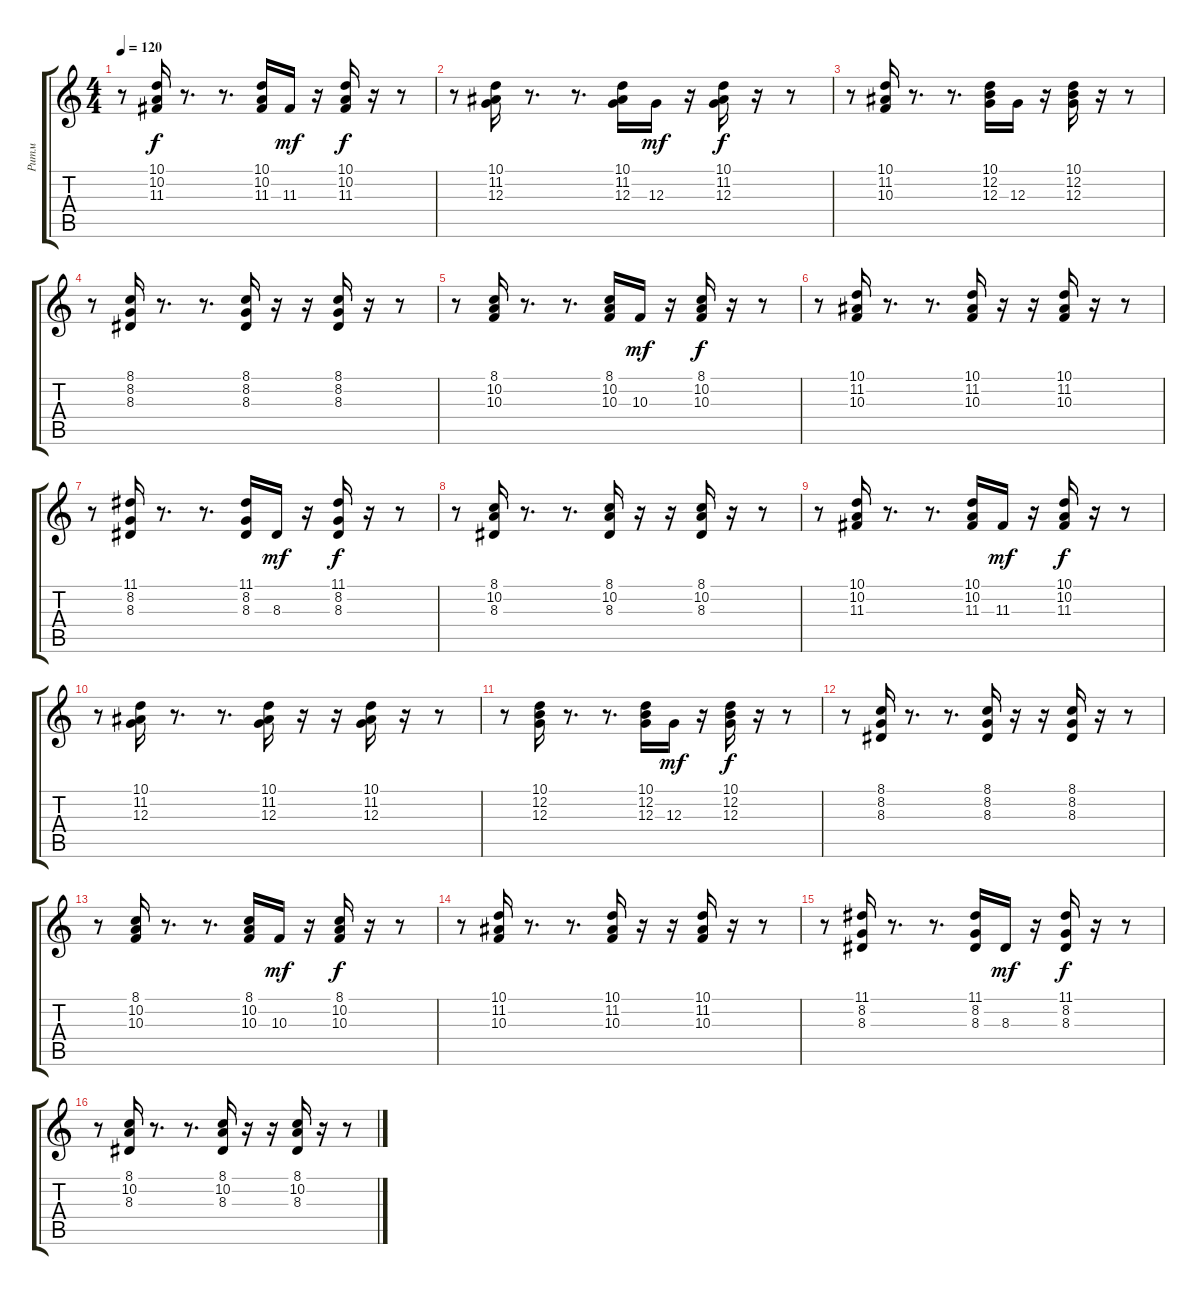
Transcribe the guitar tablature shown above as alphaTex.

\track ("Ритм" "Ритм") {instrument pizzicatostrings}
\staff {score tabs}
\tuning (E4 B3 G3 D3 A2 E2) {hide}
\ts (4 4)
\tempo 120
\clef g2
\ks c
r.8{dy f} (10.1 10.2 11.3).16 r.8{d} r.8{d} (10.1 10.2 11.3).16 11.3.16{dy mf} r.16 (10.1 10.2 11.3).16{dy f} r.16 r.8 |
r.8 (10.1 11.2 12.3).16 r.8{d} r.8{d} (10.1 11.2 12.3).16 12.3.16{dy mf} r.16 (10.1 11.2 12.3).16{dy f} r.16 r.8 |
r.8 (10.1 11.2 10.3).16 r.8{d} r.8{d} (10.1 12.2 12.3).16 12.3.16 r.16 (10.1 12.2 12.3).16 r.16 r.8 |
r.8 (8.1 8.2 8.3).16 r.8{d} r.8{d} (8.1 8.2 8.3).16 r.16 r.16 (8.1 8.2 8.3).16 r.16 r.8 |
r.8 (8.1 10.2 10.3).16 r.8{d} r.8{d} (8.1 10.2 10.3).16 10.3.16{dy mf} r.16 (8.1 10.2 10.3).16{dy f} r.16 r.8 |
r.8 (10.1 11.2 10.3).16 r.8{d} r.8{d} (10.1 11.2 10.3).16 r.16 r.16 (10.1 11.2 10.3).16 r.16 r.8 |
r.8 (11.1 8.2 8.3).16 r.8{d} r.8{d} (11.1 8.2 8.3).16 8.3.16{dy mf} r.16 (11.1 8.2 8.3).16{dy f} r.16 r.8 |
r.8 (8.1 10.2 8.3).16 r.8{d} r.8{d} (8.1 10.2 8.3).16 r.16 r.16 (8.1 10.2 8.3).16 r.16 r.8 |
r.8 (10.1 10.2 11.3).16 r.8{d} r.8{d} (10.1 10.2 11.3).16 11.3.16{dy mf} r.16 (10.1 10.2 11.3).16{dy f} r.16 r.8 |
r.8 (10.1 11.2 12.3).16 r.8{d} r.8{d} (10.1 11.2 12.3).16 r.16 r.16 (10.1 11.2 12.3).16 r.16 r.8 |
r.8 (10.1 12.2 12.3).16 r.8{d} r.8{d} (10.1 12.2 12.3).16 12.3.16{dy mf} r.16 (10.1 12.2 12.3).16{dy f} r.16 r.8 |
r.8 (8.1 8.2 8.3).16 r.8{d} r.8{d} (8.1 8.2 8.3).16 r.16 r.16 (8.1 8.2 8.3).16 r.16 r.8 |
r.8 (8.1 10.2 10.3).16 r.8{d} r.8{d} (8.1 10.2 10.3).16 10.3.16{dy mf} r.16 (8.1 10.2 10.3).16{dy f} r.16 r.8 |
r.8 (10.1 11.2 10.3).16 r.8{d} r.8{d} (10.1 11.2 10.3).16 r.16 r.16 (10.1 11.2 10.3).16 r.16 r.8 |
r.8 (11.1 8.2 8.3).16 r.8{d} r.8{d} (11.1 8.2 8.3).16 8.3.16{dy mf} r.16 (11.1 8.2 8.3).16{dy f} r.16 r.8 |
r.8 (8.1 10.2 8.3).16 r.8{d} r.8{d} (8.1 10.2 8.3).16 r.16 r.16 (8.1 10.2 8.3).16 r.16 r.8
